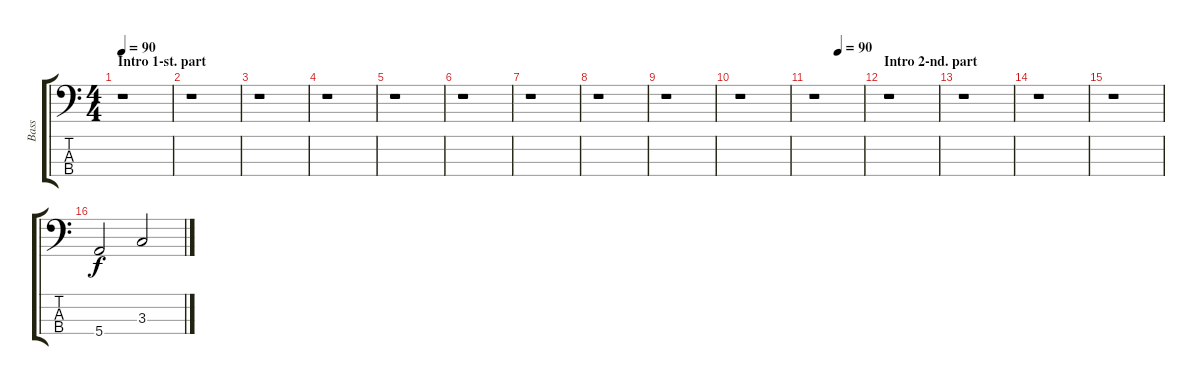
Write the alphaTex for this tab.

\track ("Bass" "Bass") {instrument electricbassfinger}
\staff {score tabs}
\tuning (G2 D2 A1 E1) {hide}
\ts (4 4)
\section ("" "Intro 1-st. part")
\tempo 90
\tempo 100
\tempo 90
\clef f4
\ks c
r.1{dy f instrument electricbassfinger} |
r.1 |
r.1 |
r.1 |
r.1 |
r.1 |
r.1 |
r.1 |
r.1 |
r.1 |
\tempo (90 0.5)
r.1 |
\section ("" "Intro 2-nd. part")
r.1 |
r.1 |
r.1 |
r.1 |
5.4.2 3.3.2
